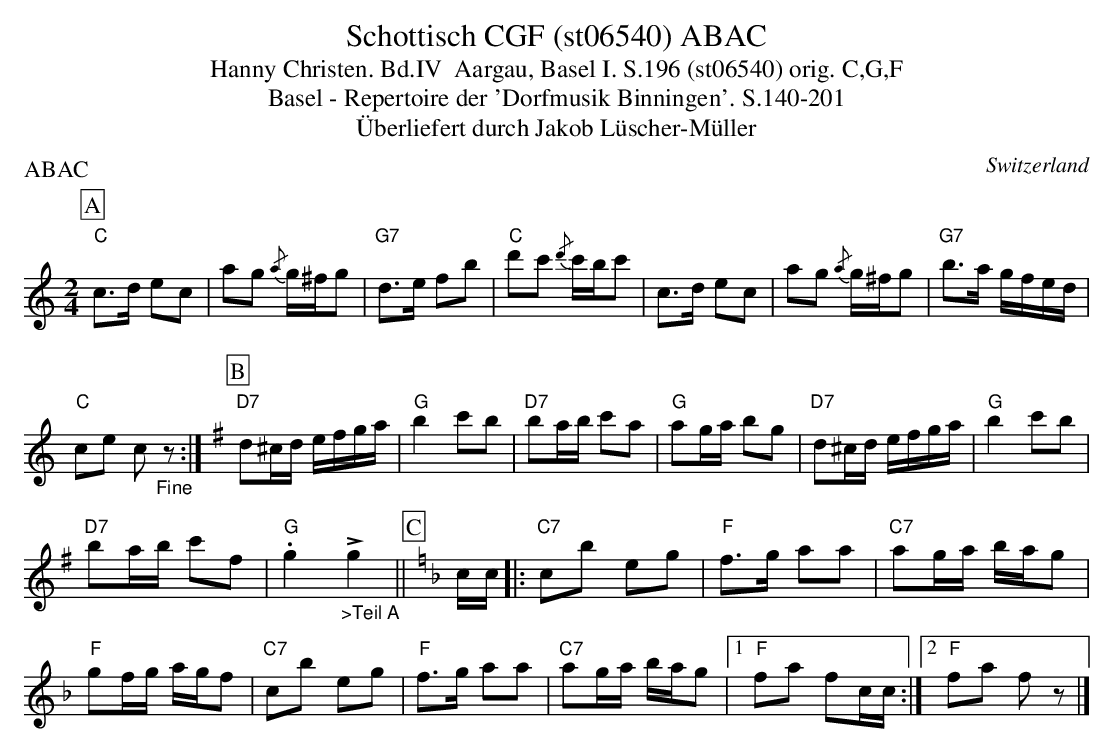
X:1
T:Schottisch CGF (st06540) ABAC
T:Hanny Christen. Bd.IV  Aargau, Basel I. S.196 (st06540) orig. C,G,F
T: Basel - Repertoire der 'Dorfmusik Binningen'. S.140-201
T:Überliefert durch Jakob Lüscher-Müller
P:ABAC
M:2/4
L:1/8
O:Switzerland
K:C major
[P:A] "C"c>d ec | ag {/a}g/^f/g | "G7"d>e fb | "C"d'c' {/d'}c'/b/c' | c>d ec | ag {/a}g/^f/g | "G7"b>a g/f/e/d/ |
"C"ce c"_Fine"z :| [K:G] [P:B] "D7"d^c/d/ e/f/g/a/ | "G"b2c'b | "D7"ba/b/ c'a | "G"ag/a/ bg | "D7"d^c/d/ e/f/g/a/ | "G"b2c'b |
"D7"ba/b/ c'f | "G".g2!>!"_>Teil A"g2 || [P:C] [K:F] c/c/  |: "C7"cb eg | "F"f>g aa | "C7"ag/a/ b/a/g |
"F"gf/g/ a/g/f | "C7"cb eg | "F"f>g aa | "C7"ag/a/ b/a/g |1 "F"fa fc/c/ :|2 "F"fa fz |]
